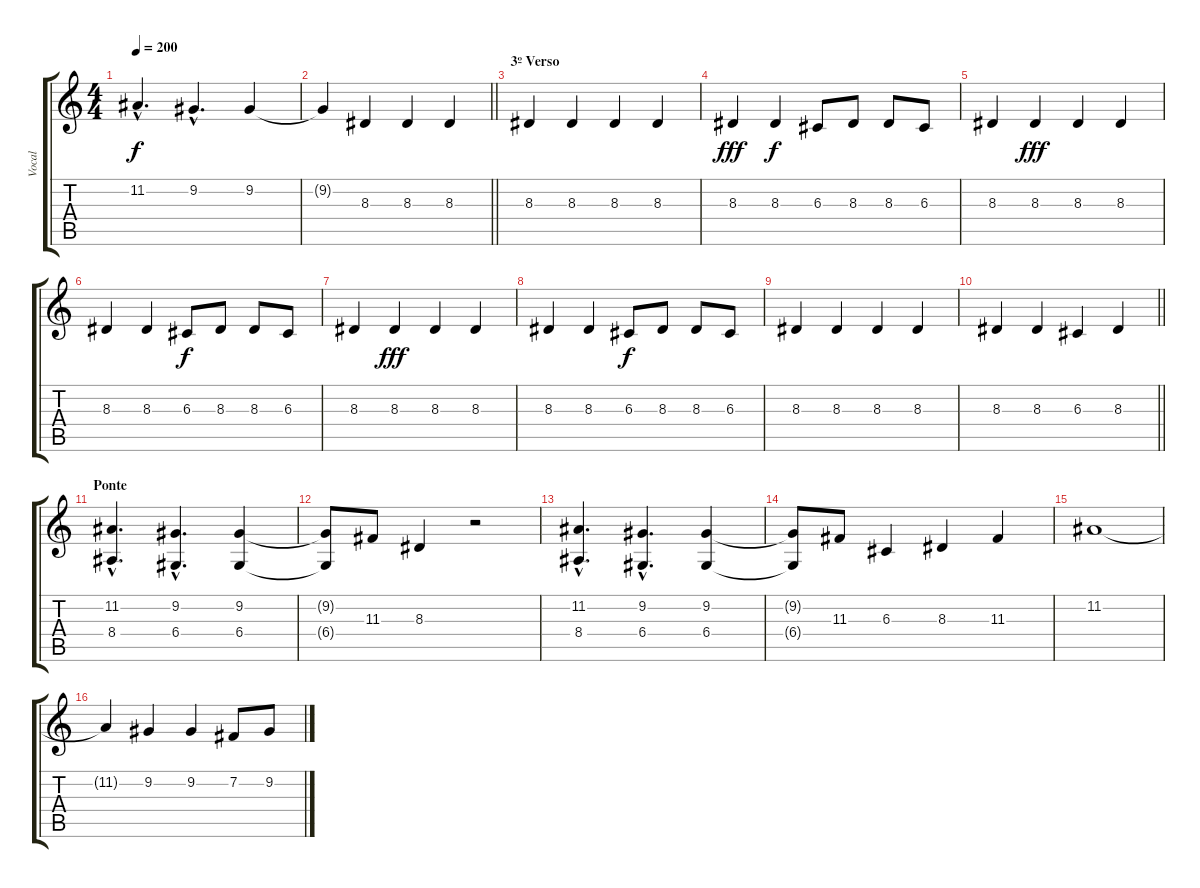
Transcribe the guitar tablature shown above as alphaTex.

\track ("Vocal" "Vocal") {instrument trumpet}
\staff {score tabs}
\tuning (E4 B3 G3 D3 A2 E2) {hide}
\ts (4 4)
\tempo 200
\clef g2
\ks c
11.2{hac}.4{d dy f} 9.2{hac}.4{d} 9.2.4 |
\barLineRight lightlight
9.2{t}.4 8.3.4 8.3.4 8.3.4 |
\section ("" "3º Verso")
8.3.4 8.3.4 8.3.4 8.3.4 |
8.3.4{dy fff} 8.3.4{dy f} 6.3.8 8.3.8 8.3.8 6.3.8 |
8.3.4 8.3.4{dy fff} 8.3.4 8.3.4 |
8.3.4 8.3.4 6.3.8{dy f} 8.3.8 8.3.8 6.3.8 |
8.3.4 8.3.4{dy fff} 8.3.4 8.3.4 |
8.3.4 8.3.4 6.3.8{dy f} 8.3.8 8.3.8 6.3.8 |
8.3.4 8.3.4 8.3.4 8.3.4 |
\barLineRight lightlight
8.3.4 8.3.4 6.3.4 8.3.4 |
\section ("" "Ponte")
(11.2{hac} 8.4{hac}).4{d} (9.2{hac} 6.4{hac}).4{d} (9.2 6.4).4 |
(9.2{t} 6.4{t}).8 11.3.8 8.3.4 r.2 |
(11.2{hac} 8.4{hac}).4{d} (9.2{hac} 6.4{hac}).4{d} (9.2 6.4).4 |
(9.2{t} 6.4{t}).8 11.3.8 6.3.4 8.3.4 11.3.4 |
11.2.1 |
11.2{t}.4 9.2.4 9.2.4 7.2.8 9.2.8
